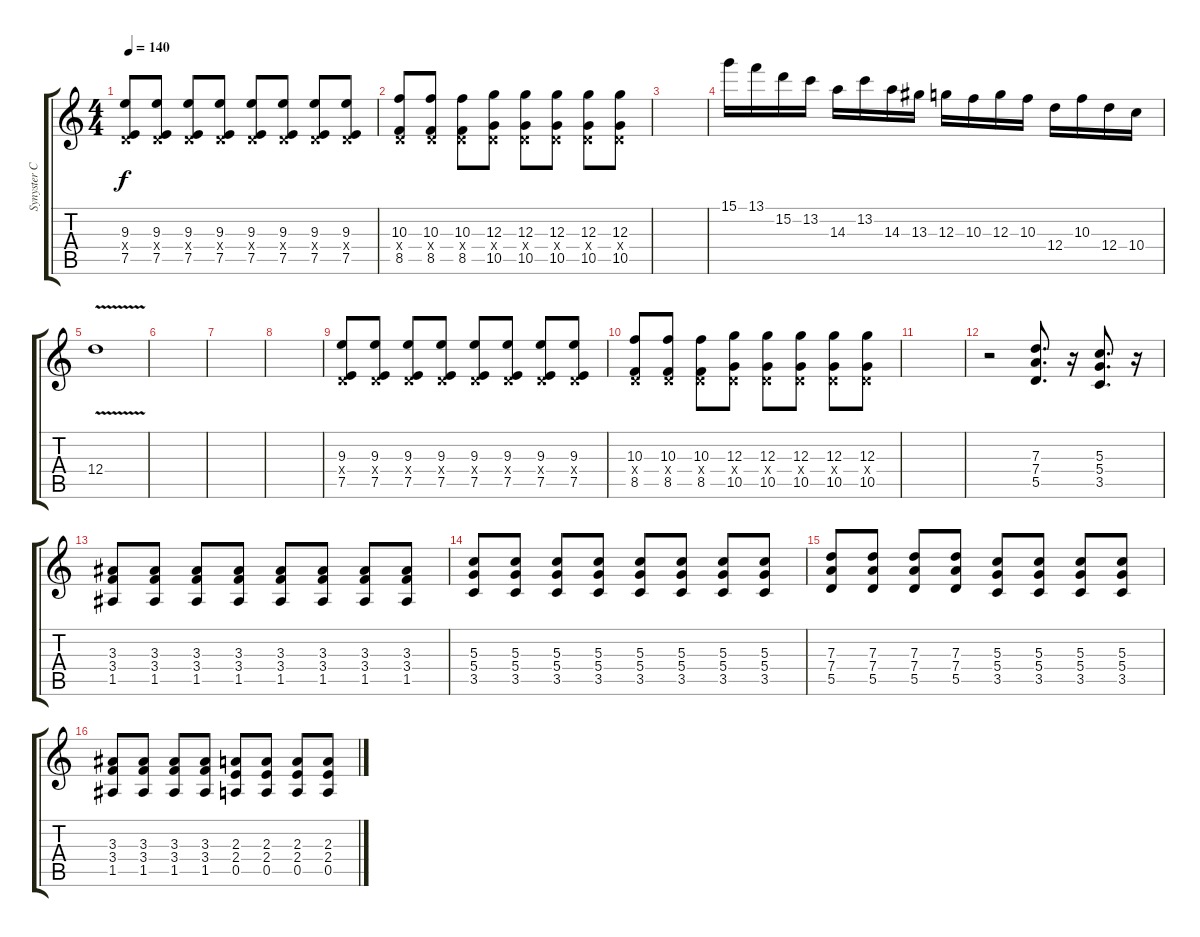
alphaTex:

\track ("Synyster Center" "Synyster C") {instrument distortionguitar}
\staff {score tabs}
\tuning (E4 B3 G3 D3 A2 D2) {hide}
\ts (4 4)
\tempo 140
\clef g2
\ks c
(9.3 0.4{x} 7.5).8{dy f} (9.3 0.4{x} 7.5).8 (9.3 0.4{x} 7.5).8 (9.3 0.4{x} 7.5).8 (9.3 0.4{x} 7.5).8 (9.3 0.4{x} 7.5).8 (9.3 0.4{x} 7.5).8 (9.3 0.4{x} 7.5).8 |
(10.3 0.4{x} 8.5).8 (10.3 0.4{x} 8.5).8 (10.3 0.4{x} 8.5).8 (12.3 0.4{x} 10.5).8 (12.3 0.4{x} 10.5).8 (12.3 0.4{x} 10.5).8 (12.3 0.4{x} 10.5).8 (12.3 0.4{x} 10.5).8 |
|
15.1.16 13.1.16 15.2.16 13.2.16 14.3.16 13.2.16 14.3.16 13.3.16 12.3.16 10.3.16 12.3.16 10.3.16 12.4.16 10.3.16 12.4.16 10.4.16 |
12.4{v}.1 |
|
|
|
(9.3 0.4{x} 7.5).8 (9.3 0.4{x} 7.5).8 (9.3 0.4{x} 7.5).8 (9.3 0.4{x} 7.5).8 (9.3 0.4{x} 7.5).8 (9.3 0.4{x} 7.5).8 (9.3 0.4{x} 7.5).8 (9.3 0.4{x} 7.5).8 |
(10.3 0.4{x} 8.5).8 (10.3 0.4{x} 8.5).8 (10.3 0.4{x} 8.5).8 (12.3 0.4{x} 10.5).8 (12.3 0.4{x} 10.5).8 (12.3 0.4{x} 10.5).8 (12.3 0.4{x} 10.5).8 (12.3 0.4{x} 10.5).8 |
|
r.2 (7.3 7.4 5.5).8{d} r.16 (5.3 5.4 3.5).8{d} r.16 |
(3.3 3.4 1.5).8 (3.3 3.4 1.5).8 (3.3 3.4 1.5).8 (3.3 3.4 1.5).8 (3.3 3.4 1.5).8 (3.3 3.4 1.5).8 (3.3 3.4 1.5).8 (3.3 3.4 1.5).8 |
(5.3 5.4 3.5).8 (5.3 5.4 3.5).8 (5.3 5.4 3.5).8 (5.3 5.4 3.5).8 (5.3 5.4 3.5).8 (5.3 5.4 3.5).8 (5.3 5.4 3.5).8 (5.3 5.4 3.5).8 |
(7.3 7.4 5.5).8 (7.3 7.4 5.5).8 (7.3 7.4 5.5).8 (7.3 7.4 5.5).8 (5.3 5.4 3.5).8 (5.3 5.4 3.5).8 (5.3 5.4 3.5).8 (5.3 5.4 3.5).8 |
(3.3 3.4 1.5).8 (3.3 3.4 1.5).8 (3.3 3.4 1.5).8 (3.3 3.4 1.5).8 (2.3 2.4 0.5).8 (2.3 2.4 0.5).8 (2.3 2.4 0.5).8 (2.3 2.4 0.5).8
